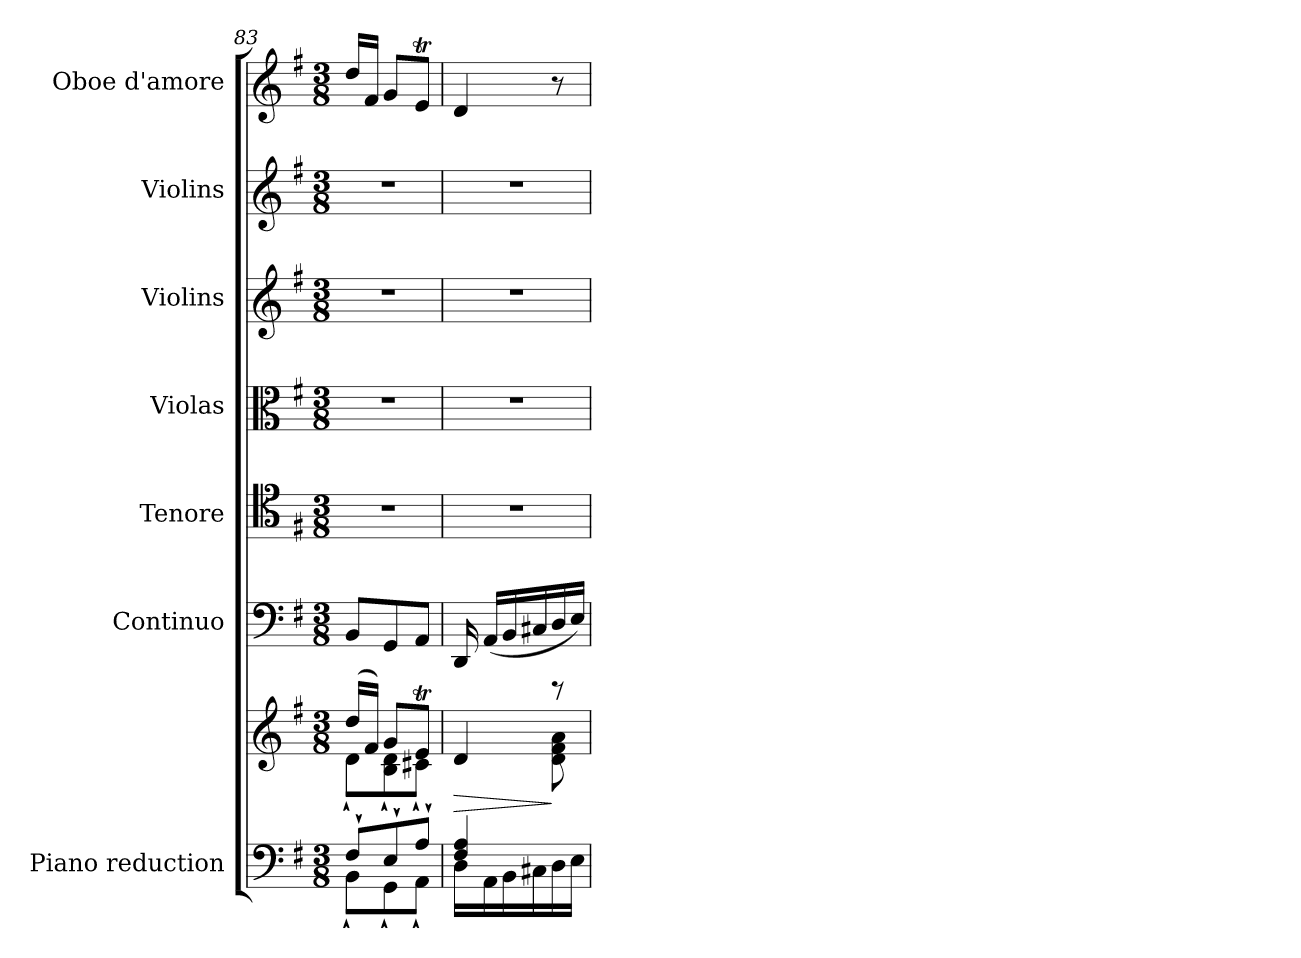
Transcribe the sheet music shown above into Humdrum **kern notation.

**kern	**kern	**dynam	**kern	**kern	**kern	**kern	**kern	**kern
*part7	*part7	*part7	*part6	*part5	*part4	*part3	*part2	*part1
*staff8	*staff7	*staff7/8	*staff6	*staff5	*staff4	*staff3	*staff2	*staff1
*I"Piano reduction	*	*	*I"Continuo	*I"Tenore	*I"Violas	*I"Violins	*I"Violins	*I"Oboe d'amore
*I'Pno	*	*	*	*	*	*	*	*I'Ob
*clefF4	*clefG2	*	*clefF4	*clefC4	*clefC3	*clefG2	*clefG2	*clefG2
*k[f#]	*k[f#]	*	*k[f#]	*k[f#]	*k[f#]	*k[f#]	*k[f#]	*k[f#]
*M3/8	*M3/8	*	*M3/8	*M3/8	*M3/8	*M3/8	*M3/8	*M3/8
=83	=83	=83	=83	=83	=83	=83	=83	=83
*^	*^	*	*	*	*	*	*	*
8F#`/L	8BB`\L	(>16dd/LL	8d`\L	.	8BB/L	4.r	4.r	4.r	4.r	16dd/LL
.	.	16f#/JJ)	.	.	.	.	.	.	.	16f#/JJ
8E`/	8GG`\	8g/L	8B\` 8d\`	.	8GG/	.	.	.	.	8g/L
8A`/J	8AA`\J	8eT/J	8c#X`\J	.	8AA/J	.	.	.	.	8eT/J
=84	=84	=84	=84	=84	=84	=84	=84	=84	=84	=84
!	!	!	!	!LO:HP:b	!	!	!	!	!	!
4F#/ 4A/	16D\LL	4d/	4ryy	>	16DD/	4.r	4.r	4.r	4.r	4d/
.	16AA\	.	.	.	(<16AA/LL	.	.	.	.	.
.	16BB\	.	.	.	16BB/	.	.	.	.	.
.	16C#X\	.	.	.	16C#X/	.	.	.	.	.
8ryy	16D\	8rccc	8d\ 8f#\ 8a\	]	16D/	.	.	.	.	8r
.	16E\JJ	.	.	.	16E/JJ)	.	.	.	.	.
*v	*v	*	*	*	*	*	*	*	*	*
*	*v	*v	*	*	*	*	*	*	*
=	=	=	=	=	=	=	=	=
*-	*-	*-	*-	*-	*-	*-	*-	*-
